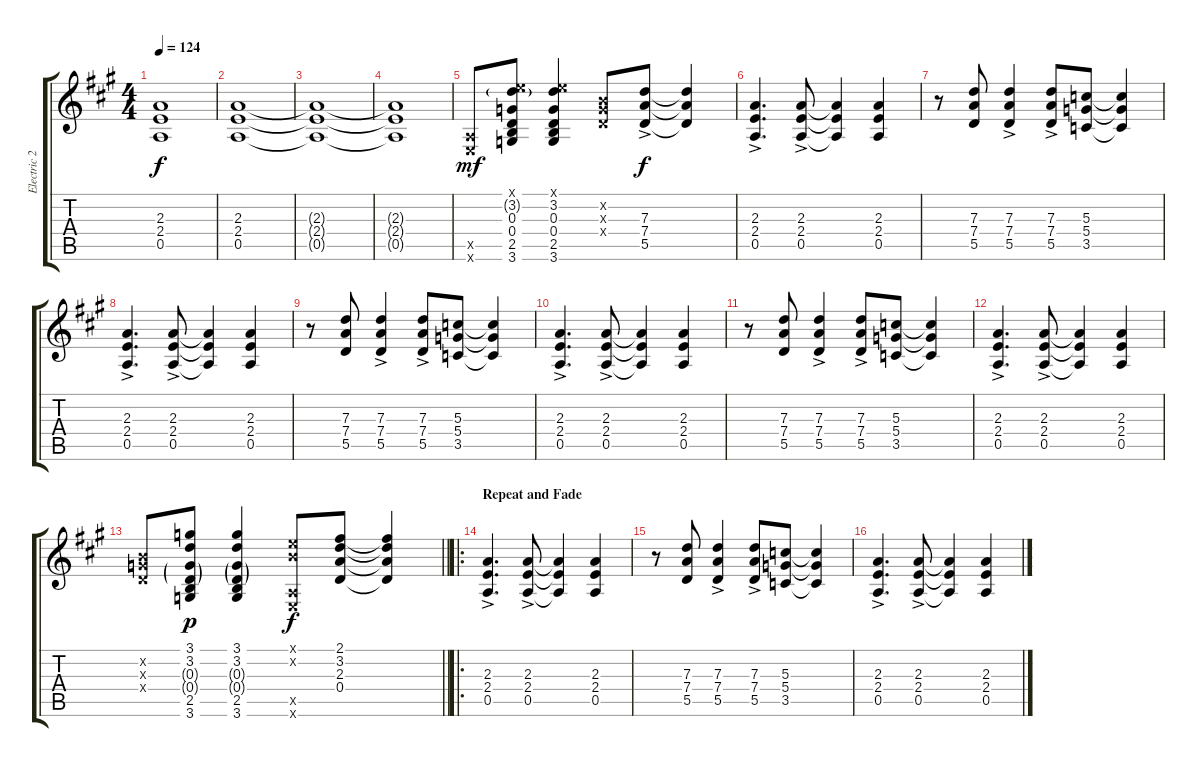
\track ("Electric 2" "Electric 2") {instrument overdrivenguitar}
\staff {score tabs}
\tuning (E4 B3 G3 D3 A2 E2) {hide}
\ts (4 4)
\tempo 124
\clef g2
\ks a
(2.3{t} 2.4{t} 0.5{t}).1{dy f} |
(2.3 2.4 0.5).1 |
(2.3{t} 2.4{t} 0.5{t}).1 |
(2.3{t} 2.4{t} 0.5{t}).1 |
(0.5{x} 0.6{x}).8{dy mf} (0.1{x} 3.2{g} 0.3 0.4 2.5 3.6).8 (0.1{x} 3.2 0.3 0.4 2.5 3.6).4 (0.2{x} 0.3{x} 0.4{x}).8 (7.3{ac} 7.4{ac} 5.5{ac}).8{dy f} (7.3{t} 7.4{t} 5.5{t}).4 |
(2.3{ac} 2.4{ac} 0.5{ac}).4{d} (2.3{ac} 2.4{ac} 0.5{ac}).8 (2.3{t} 2.4{t} 0.5{t}).4 (2.3 2.4 0.5).4 |
r.8 (7.3 7.4 5.5).8 (7.3 7.4{ac} 5.5{ac}).4 (7.3{ac} 7.4{ac} 5.5{ac}).8 (5.3 5.4 3.5).8 (5.3{t} 5.4{t} 3.5{t}).4 |
(2.3{ac} 2.4{ac} 0.5{ac}).4{d} (2.3{ac} 2.4{ac} 0.5{ac}).8 (2.3{t} 2.4{t} 0.5{t}).4 (2.3 2.4 0.5).4 |
r.8 (7.3 7.4 5.5).8 (7.3 7.4{ac} 5.5{ac}).4 (7.3{ac} 7.4{ac} 5.5{ac}).8 (5.3 5.4 3.5).8 (5.3{t} 5.4{t} 3.5{t}).4 |
(2.3{ac} 2.4{ac} 0.5{ac}).4{d} (2.3{ac} 2.4{ac} 0.5{ac}).8 (2.3{t} 2.4{t} 0.5{t}).4 (2.3 2.4 0.5).4 |
r.8 (7.3 7.4 5.5).8 (7.3 7.4{ac} 5.5{ac}).4 (7.3{ac} 7.4{ac} 5.5{ac}).8 (5.3 5.4 3.5).8 (5.3{t} 5.4{t} 3.5{t}).4 |
(2.3{ac} 2.4{ac} 0.5{ac}).4{d} (2.3{ac} 2.4{ac} 0.5{ac}).8 (2.3{t} 2.4{t} 0.5{t}).4 (2.3 2.4 0.5).4 |
\barLineRight lightlight
(0.2{x} 0.3{x} 0.4{x}).8 (3.1 3.2 0.3{g} 0.4{g} 2.5 3.6).8{dy p} (3.1 3.2 0.3{g} 0.4{g} 2.5 3.6).4 (0.1{x} 0.2{x} 0.5{x} 0.6{x}).8{dy f} (2.1 3.2 2.3 0.4).8 (2.1{t} 3.2{t} 2.3{t} 0.4{t}).4 |
\ro
\section ("" "Repeat and Fade")
(2.3{ac} 2.4{ac} 0.5{ac}).4{d} (2.3{ac} 2.4{ac} 0.5{ac}).8 (2.3{t} 2.4{t} 0.5{t}).4 (2.3 2.4 0.5).4 |
r.8 (7.3 7.4 5.5).8 (7.3 7.4{ac} 5.5{ac}).4 (7.3{ac} 7.4{ac} 5.5{ac}).8 (5.3 5.4 3.5).8 (5.3{t} 5.4{t} 3.5{t}).4 |
(2.3{ac} 2.4{ac} 0.5{ac}).4{d} (2.3{ac} 2.4{ac} 0.5{ac}).8 (2.3{t} 2.4{t} 0.5{t}).4 (2.3 2.4 0.5).4
